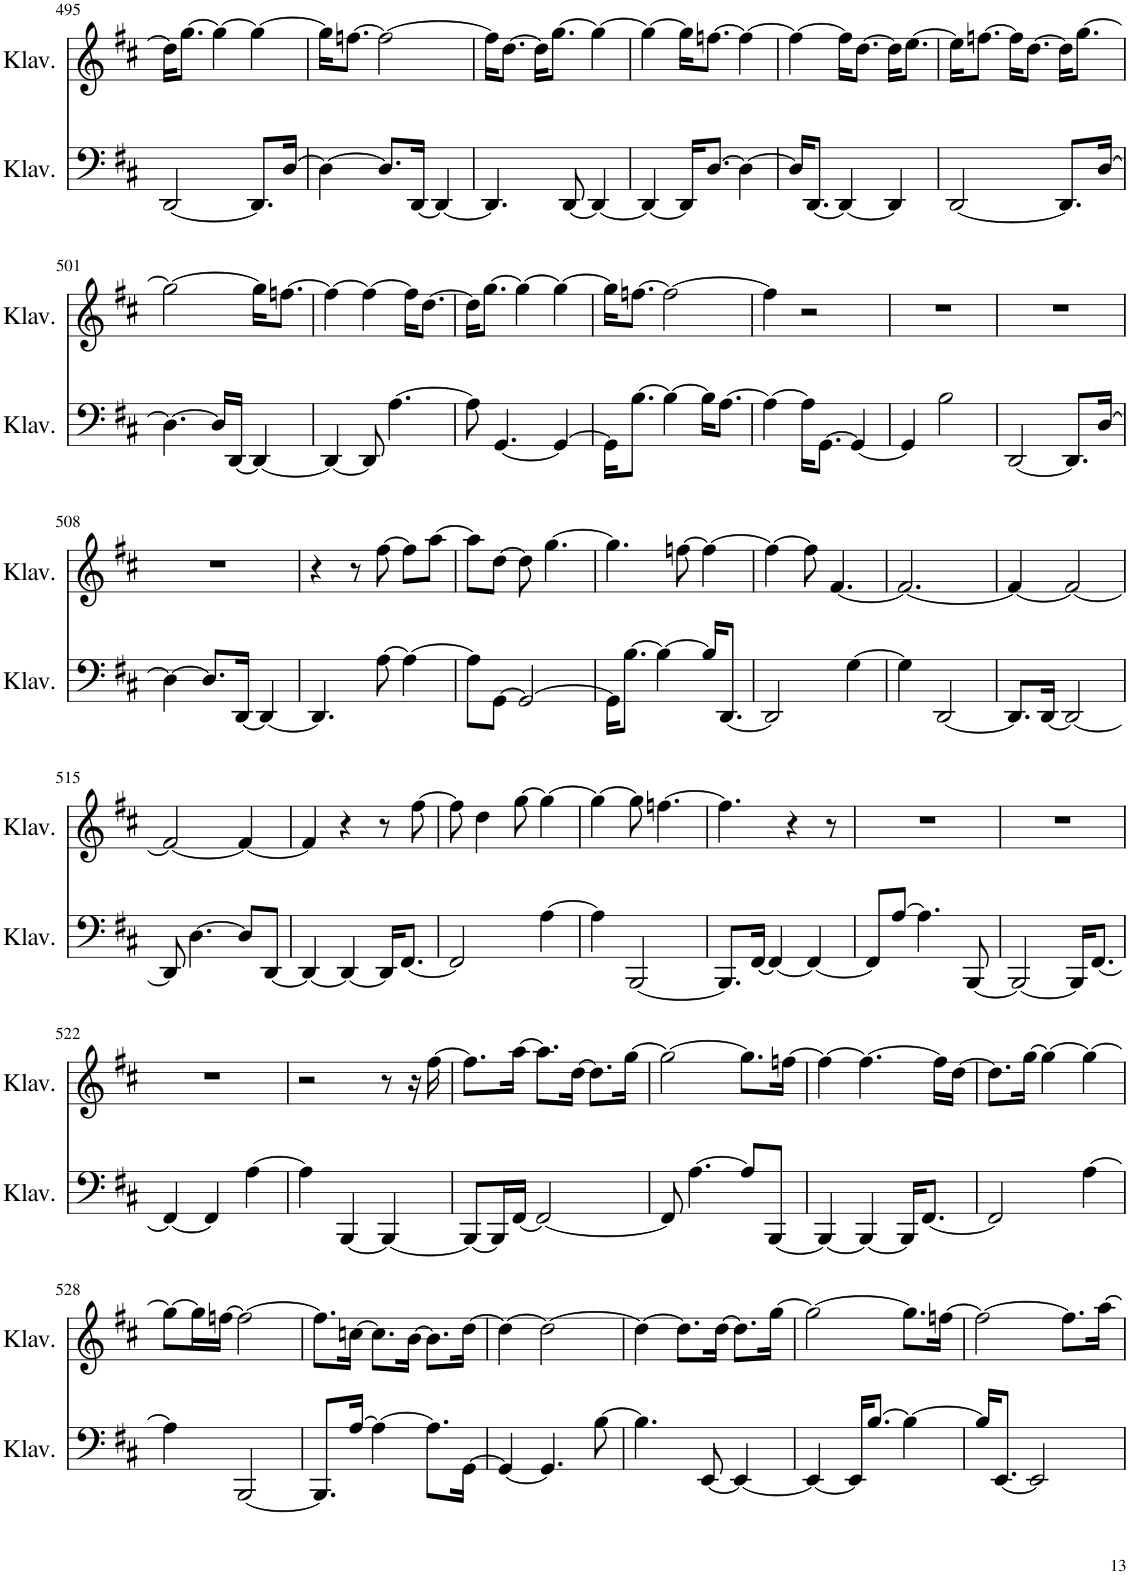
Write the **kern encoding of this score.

**kern	**kern
*part2	*part1
*staff2	*staff1
*I"Klavier	*I"Klavier
*I'Klav.	*I'Klav.
!!LO:PB:g=z
*clefF4	*clefG2
*k[f#c#]	*k[f#c#]
*M3/4	*M3/4
=495	=495
[2DD/	16dd\KL]
.	[8.gg\J
.	4gg\_
8.DD/L]	4gg\_
[16D/Jk	.
=496	=496
4D\_	16gg\KL]
.	[8.ffn\J
8.D/L]	2ff\_
[16DD/Jk	.
4DD/_	.
=497	=497
4.DD/]	16ff\KL]
.	[8.dd\J
.	16dd\KL]
.	[8.gg\J
[8DD/	.
4DD/_	4gg\_
=498	=498
4DD/_	4gg\_
16DD/KL]	16gg\KL]
[8.D/J	[8.ffn\J
4D\_	4ff\_
=499	=499
16D/KL]	4ff\_
[8.DD/J	.
4DD/_	16ff\KL]
.	[8.dd\J
4DD/]	16dd\KL]
.	[8.ee\J
=500	=500
[2DD/	16ee\KL]
.	[8.ffn\J
.	16ff\KL]
.	[8.dd\J
8.DD/L]	16dd\KL]
.	[8.gg\J
[16D/Jk	.
!!LO:LB:g=z
=501	=501
4.D\_	2gg\_
16D/LL]	.
[16DD/JJ	.
4DD/_	16gg\KL]
.	[8.ffn\J
=502	=502
4DD/_	4ff\_
8DD/]	4ff\_
[4.A\	.
.	16ff\KL]
.	[8.dd\J
=503	=503
8A\]	16dd\KL]
.	[8.gg\J
[4.GG/	.
.	4gg\_
4GG/_	4gg\_
=504	=504
16GG\KL]	16gg\KL]
[8.B\J	[8.ffn\J
4B\_	2ff\_
16B\KL]	.
[8.A\J	.
=505	=505
4A\_	4ff\]
16A\KL]	2r
[8.GG\J	.
4GG/_	.
=506	=506
4GG/]	2.r
2B\	.
=507	=507
[2DD/	2.r
8.DD/L]	.
[16D/Jk	.
!!LO:LB:g=z
=508	=508
4D\_	2.r
8.D/L]	.
[16DD/Jk	.
4DD/_	.
=509	=509
4.DD/]	4r
.	8r
[8A\	[8ff#\
4A\_	8ff#\L]
.	[8aa\J
=510	=510
8A\L]	8aa\L]
[8GG\J	[8dd\J
2GG/_	8dd\]
.	[4.gg\
=511	=511
16GG\KL]	4.gg\]
[8.B\J	.
4B\_	.
.	[8ffn\
16B/KL]	4ff\_
[8.DD/J	.
=512	=512
2DD/]	4ff\_
.	8ff\]
.	[4.f#/
[4G\	.
=513	=513
4G\]	2.f#/_
[2DD/	.
=514	=514
8.DD/L]	4f#/_
[16DD/Jk	.
2DD/_	2f#/_
!!LO:LB:g=z
=515	=515
8DD/]	2f#/_
[4.D\	.
8D/L]	4f#/_
[8DD/J	.
=516	=516
4DD/_	4f#/]
4DD/_	4r
16DD/KL]	8r
[8.FF#/J	.
.	[8ff#\
=517	=517
2FF#/]	8ff#\]
.	4dd\
.	[8gg\
[4A\	4gg\_
=518	=518
4A\]	4gg\_
[2BBB/	8gg\]
.	[4.ffn\
=519	=519
8.BBB/L]	4.ff\]
[16FF#/Jk	.
4FF#/_	.
.	4r
4FF#/_	.
.	8r
=520	=520
8FF#/L]	2.r
[8A/J	.
4.A\]	.
[8BBB/	.
=521	=521
2BBB/_	2.r
16BBB/KL]	.
[8.FF#/J	.
!!LO:LB:g=z
=522	=522
4FF#/_	2.r
4FF#/]	.
[4A\	.
=523	=523
4A\]	2r
[4BBB/	.
4BBB/_	8r
.	16r
.	[16ff#\
=524	=524
8BBB/L_	8.ff#\L]
16BBB/L]	.
[16FF#/JJ	[16aa\Jk
2FF#/_	8.aa\L]
.	[16dd\Jk
.	8.dd\L]
.	[16gg\Jk
=525	=525
8FF#/]	2gg\_
[4.A\	.
8A/L]	8.gg\L]
[8BBB/J	.
.	[16ffn\Jk
=526	=526
4BBB/_	4ff\_
4BBB/_	4.ff\_
16BBB/KL]	.
[8.FF#/J	.
.	16ff\LL]
.	[16dd\JJ
=527	=527
2FF#/]	8.dd\L]
.	[16gg\Jk
.	4gg\_
[4A\	4gg\_
!!LO:LB:g=z
=528	=528
4A\]	8gg\L_
.	16gg\L]
.	[16ffn\JJ
[2BBB/	2ff\_
=529	=529
8.BBB/L]	8.ff\L]
[16A/Jk	[16ccn\Jk
4A\_	8.cc\L]
.	[16b\Jk
8.A\L]	8.b\L]
[16GG\Jk	[16dd\Jk
=530	=530
4GG/_	4dd\_
4.GG/]	2dd\_
[8B\	.
=531	=531
4.B\]	4dd\_
.	8.dd\L]
[8EE/	.
.	[16dd\Jk
4EE/_	8.dd\L]
.	[16gg\Jk
=532	=532
4EE/_	2gg\_
16EE/KL]	.
[8.B/J	.
4B\_	8.gg\L]
.	[16ffn\Jk
=533	=533
16B/KL]	2ff\_
[8.EE/J	.
2EE/]	.
.	8.ff\L]
.	[16aa\Jk
=	=
*-	*-
